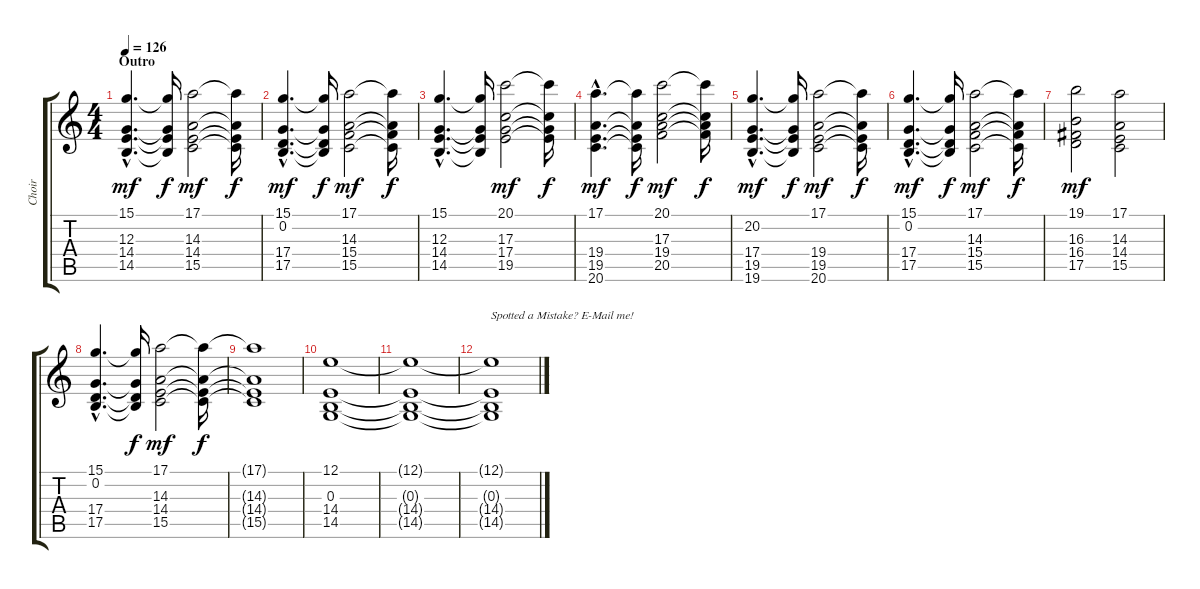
\track ("Choir" "Choir") {instrument choiraahs}
\staff {score tabs}
\tuning (E4 B3 G3 D3 A2 E2) {hide}
\ts (4 4)
\section ("" "Outro")
\tempo 126
\clef g2
\ks c
(15.1{hac} 12.3{hac} 14.4{hac} 14.5{hac}).4{d dy mf} (15.1{t} 12.3{t} 14.4{t} 14.5{t}).16{dy f} (17.1 14.3 14.4 15.5).2{dy mf} (17.1{t} 14.3{t} 14.4{t} 15.5{t}).16{dy f} |
(15.1{hac} 0.2{hac} 17.4{hac} 17.5{hac}).4{d dy mf} (15.1{t} 0.2{t} 17.4{t} 17.5{t}).16{dy f} (17.1 14.3 15.4 15.5).2{dy mf} (17.1{t} 14.3{t} 15.4{t} 15.5{t}).16{dy f} |
(15.1{hac} 12.3{hac} 14.4{hac} 14.5{hac}).4{d} (15.1{t} 12.3{t} 14.4{t} 14.5{t}).16 (20.1 17.3 17.4 19.5).2{dy mf} (20.1{t} 17.3{t} 17.4{t} 19.5{t}).16{dy f} |
(17.1{hac} 19.4{hac} 19.5{hac} 20.6{hac}).4{d dy mf} (17.1{t} 19.4{t} 19.5{t} 20.6{t}).16{dy f} (20.1 17.3 19.4 20.5).2{dy mf} (20.1{t} 17.3{t} 19.4{t} 20.5{t}).16{dy f} |
(20.2{hac} 17.4{hac} 19.5{hac} 19.6{hac}).4{d dy mf} (20.2{t} 17.4{t} 19.5{t} 19.6{t}).16{dy f} (17.1 19.4 19.5 20.6).2{dy mf} (17.1{t} 19.4{t} 19.5{t} 20.6{t}).16{dy f} |
(15.1{hac} 0.2{hac} 17.4{hac} 17.5{hac}).4{d dy mf} (15.1{t} 0.2{t} 17.4{t} 17.5{t}).16{dy f} (17.1 14.3 15.4 15.5).2{dy mf} (17.1{t} 14.3{t} 15.4{t} 15.5{t}).16{dy f} |
(19.1 16.3 16.4 17.5).2{dy mf} (17.1 14.3 14.4 15.5).2 |
(15.1{hac} 0.2{hac} 17.4{hac} 17.5{hac}).4{d} (15.1{t} 0.2{t} 17.4{t} 17.5{t}).16{dy f} (17.1 14.3 14.4 15.5).2{dy mf} (17.1{t} 14.3{t} 14.4{t} 15.5{t}).16{dy f} |
(17.1{t} 14.3{t} 14.4{t} 15.5{t}).1 |
(12.1 0.3 14.4 14.5).1 |
(12.1{t} 0.3{t} 14.4{t} 14.5{t}).1{volume 0} |
(12.1{t} 0.3{t} 14.4{t} 14.5{t}).1{txt "Spotted a Mistake? E-Mail me!"}
